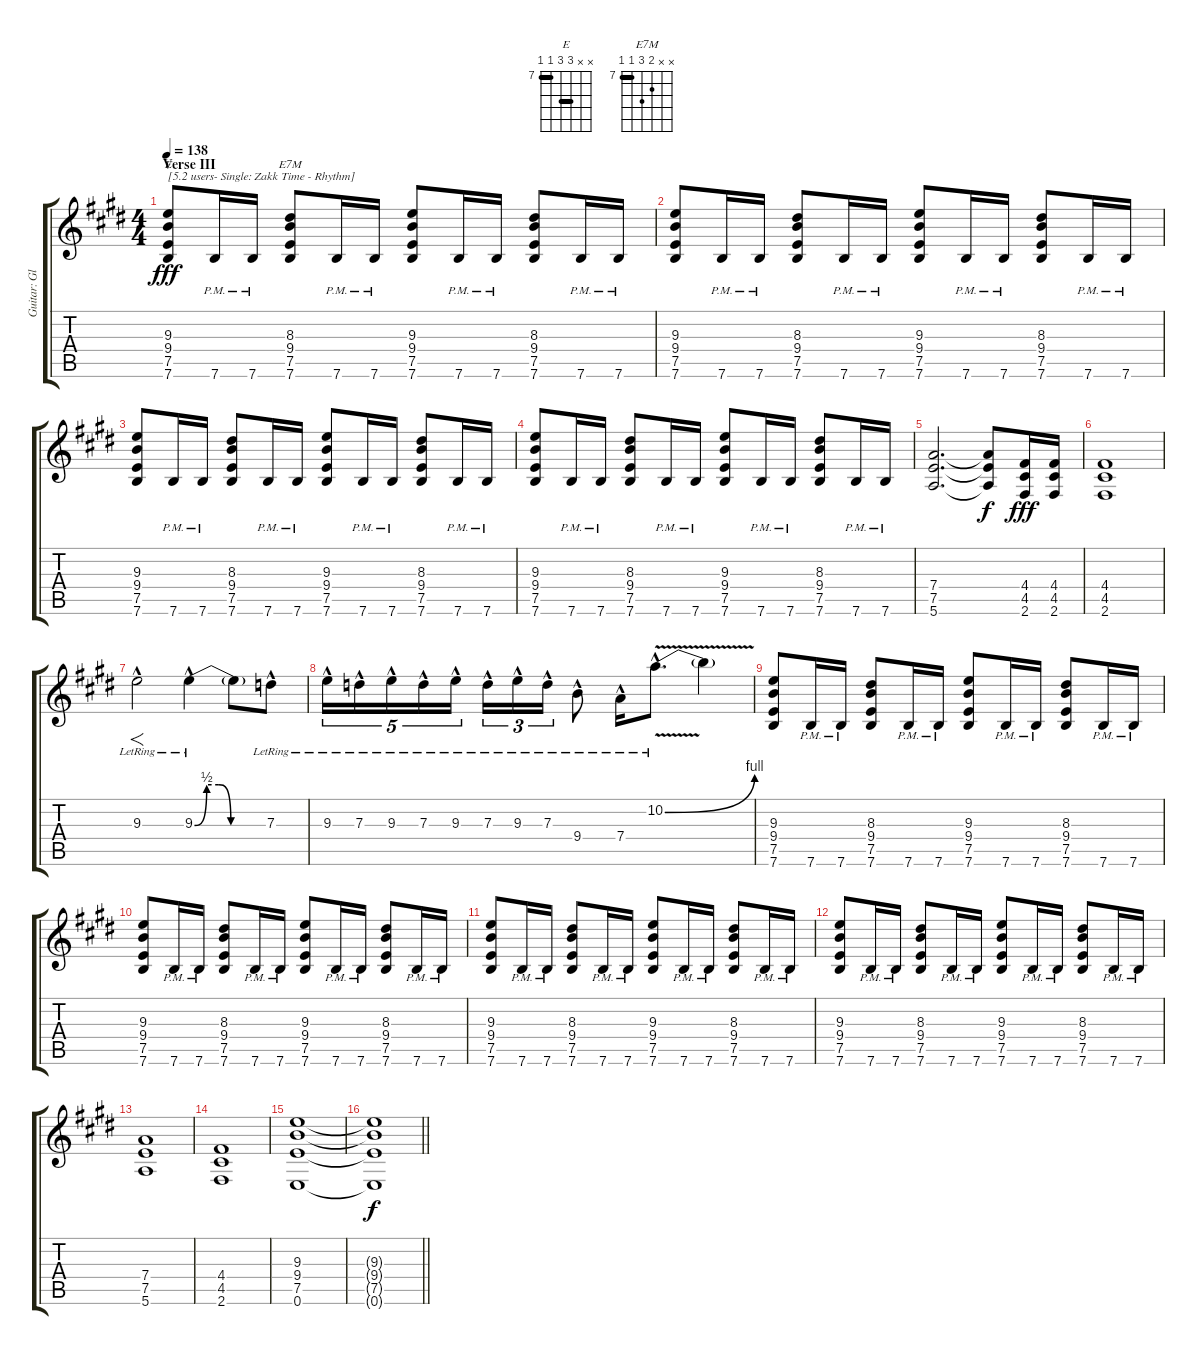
\track ("Guitar: Glenn" "Guitar: Gl") {instrument overdrivenguitar}
\staff {score tabs}
\tuning (E4 B3 G3 D3 A2 E2) {hide}
\chord ("E" x x 9 9 7 7) {firstfret 7 barre (7 9)}
\chord ("E7M" x x 8 9 7 7) {firstfret 7 barre 7}
\ts (4 4)
\section ("" "Verse III")
\tempo 138
\clef g2
\ks e
(9.3 9.4 7.5 7.6).8{ch "E" txt "[5.2 users- Single: Zakk Time - Rhythm]" dy fff instrument overdrivenguitar} 7.6{pm}.16 7.6{pm}.16 (8.3 9.4 7.5 7.6).8{ch "E7M"} 7.6{pm}.16 7.6{pm}.16 (9.3 9.4 7.5 7.6).8 7.6{pm}.16 7.6{pm}.16 (8.3 9.4 7.5 7.6).8 7.6{pm}.16 7.6{pm}.16 |
(9.3 9.4 7.5 7.6).8 7.6{pm}.16 7.6{pm}.16 (8.3 9.4 7.5 7.6).8 7.6{pm}.16 7.6{pm}.16 (9.3 9.4 7.5 7.6).8 7.6{pm}.16 7.6{pm}.16 (8.3 9.4 7.5 7.6).8 7.6{pm}.16 7.6{pm}.16 |
(9.3 9.4 7.5 7.6).8 7.6{pm}.16 7.6{pm}.16 (8.3 9.4 7.5 7.6).8 7.6{pm}.16 7.6{pm}.16 (9.3 9.4 7.5 7.6).8 7.6{pm}.16 7.6{pm}.16 (8.3 9.4 7.5 7.6).8 7.6{pm}.16 7.6{pm}.16 |
(9.3 9.4 7.5 7.6).8 7.6{pm}.16 7.6{pm}.16 (8.3 9.4 7.5 7.6).8 7.6{pm}.16 7.6{pm}.16 (9.3 9.4 7.5 7.6).8 7.6{pm}.16 7.6{pm}.16 (8.3 9.4 7.5 7.6).8 7.6{pm}.16 7.6{pm}.16 |
(7.4 7.5 5.6).2{d} (7.4{t} 7.5{t} 5.6{t}).8{dy f} (4.4 4.5 2.6).16{dy fff} (4.4 4.5 2.6).16 |
(4.4 4.5 2.6).1 |
9.3{hac lr}.2{f} 9.3{be (custom 0 0 10 2 20 2 30 0 60 0) hac lr}.4 9.3{t}.8 7.3{hac lr}.8 |
9.3{hac lr}.16{tu (5 4)} 7.3{hac lr}.16{tu (5 4)} 9.3{hac lr}.16{tu (5 4)} 7.3{hac lr}.16{tu (5 4)} 9.3{hac lr}.16{tu (5 4)} 7.3{hac lr}.16{tu (3 2)} 9.3{hac lr}.16{tu (3 2)} 7.3{hac lr}.16{tu (3 2)} 9.4{hac lr}.8 7.4{hac lr}.16 10.2{be (bend 0 0 60 4) v hac lr}.8{d} 10.2{t}.4 |
(9.3 9.4 7.5 7.6).8 7.6{pm}.16 7.6{pm}.16 (8.3 9.4 7.5 7.6).8 7.6{pm}.16 7.6{pm}.16 (9.3 9.4 7.5 7.6).8 7.6{pm}.16 7.6{pm}.16 (8.3 9.4 7.5 7.6).8 7.6{pm}.16 7.6{pm}.16 |
(9.3 9.4 7.5 7.6).8 7.6{pm}.16 7.6{pm}.16 (8.3 9.4 7.5 7.6).8 7.6{pm}.16 7.6{pm}.16 (9.3 9.4 7.5 7.6).8 7.6{pm}.16 7.6{pm}.16 (8.3 9.4 7.5 7.6).8 7.6{pm}.16 7.6{pm}.16 |
(9.3 9.4 7.5 7.6).8 7.6{pm}.16 7.6{pm}.16 (8.3 9.4 7.5 7.6).8 7.6{pm}.16 7.6{pm}.16 (9.3 9.4 7.5 7.6).8 7.6{pm}.16 7.6{pm}.16 (8.3 9.4 7.5 7.6).8 7.6{pm}.16 7.6{pm}.16 |
(9.3 9.4 7.5 7.6).8 7.6{pm}.16 7.6{pm}.16 (8.3 9.4 7.5 7.6).8 7.6{pm}.16 7.6{pm}.16 (9.3 9.4 7.5 7.6).8 7.6{pm}.16 7.6{pm}.16 (8.3 9.4 7.5 7.6).8 7.6{pm}.16 7.6{pm}.16 |
(7.4 7.5 5.6).1 |
(4.4 4.5 2.6).1 |
(9.3 9.4 7.5 0.6).1 |
\barLineRight lightlight
(9.3{t} 9.4{t} 7.5{t} 0.6{t}).1{dy f}
